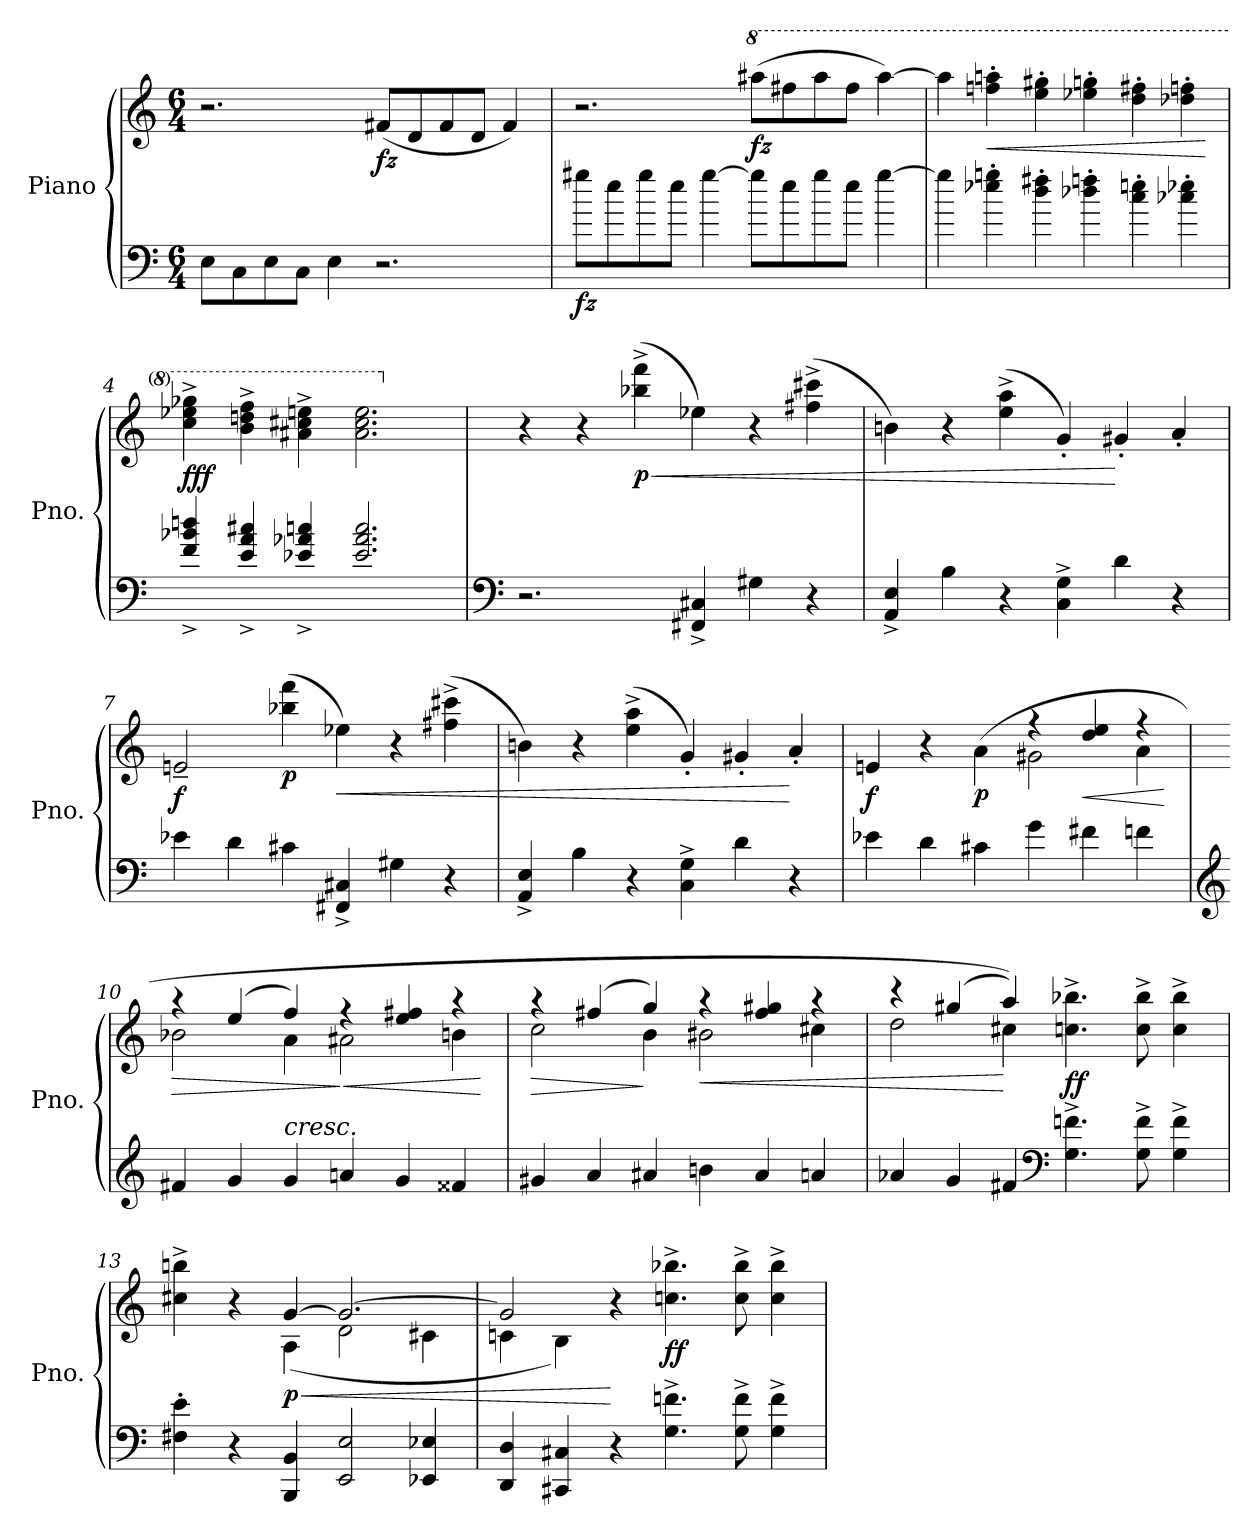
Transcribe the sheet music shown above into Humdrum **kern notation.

**kern	**kern	**dynam
*part1	*part1	*part1
*staff2	*staff1	*staff1/2
*I"Piano	*	*
*I'Pno.	*	*
*clefF4	*clefG2	*
*k[]	*k[]	*
*M6/4	*M6/4	*
*MM300	*MM300	*
=1	=1	=1
!	!	!LO:DY:b=2
!	!	!LO:DY:n=1:b
8E\L	2.r	fz f
8C\	.	.
8E\	.	.
8C\J	.	.
4E\	.	.
!	!	!LO:DY:n=2:b
2.r	(<8f#X/L	fz
.	8d/	.
.	8f#/	.
.	8d/J	.
.	4f#/)	.
=2	=2	=2
!	!	!LO:DY:b=2
8gg#X\L	2.r	fz
8ee\	.	.
8gg#\	.	.
8ee\J	.	.
[4gg#\	.	.
*	*8va	*
!	!	!LO:DY:b
8gg#\L]	(>8aaa#X\L	fz
8ee\	8fff#X\	.
8gg#\	8aaa#\	.
8ee\J	8fff#\J	.
[4gg#\	[4aaa#\)	.
=3	=3	=3
4gg#\]	4aaa#\]	.
!	!	!LO:HP:b
4ee-X\' 4ggn\'	4fffn\' 4aaan\'	<
4dd\' 4ff#X\'	4eee\' 4ggg#X\'	.
4dd-X\' 4ffn\'	4eee-X\' 4gggn\'	.
4cc\' 4een\'	4ddd\' 4fff#X\'	.
4cc-X\' 4ee-X\'	4ddd-X\' 4fffn\'	.
.	.	[
!!LO:LB:g=z
=4	=4	=4
!	!	!LO:DY:b
4f/^ 4b-X/^ 4ddn/^	4ccc\^ 4eee-X\^ 4ggg-X\^	fff
4e/^ 4a/^ 4cc#X/^	4bb\^ 4dddn\^ 4fff\^	.
4e-X/^ 4a-X/^ 4ccn/^	4aa#X\^ 4ccc#X\^ 4eeen\^	.
2.e-/ 2.a-/ 2.cc/	2.aa#\ 2.ccc#\ 2.eee\	.
=5	=5	=5
*clefF4	*	*
*	*X8va	*
2.r	4r	.
.	4r	.
!	!	!LO:HP:b
!	!	!LO:DY:n=1:b
.	(>4bb-X\^ 4fff\^	< p
4FF#X/^ 4C#X/^	4ee-X\)	.
4G#X\	4r	.
4r	(>4ff#X\^ 4ccc#X\^	.
=6	=6	=6
4AA/^ 4E/^	4bn\)	.
4B\	4r	.
4r	(>4ee\^ 4aa\^	.
4C\^ 4G\^	4g'/)	.
4d\	4g#X'/	[
4r	4a'/	.
=7	=7	=7
!	!	!LO:DY:b
4e-X\	2eni~/	f
4d\	.	.
!	!	!LO:DY:b
4c#X\	(>4bb-X\ 4fff\	p
!	!	!LO:HP:b
4FF#X/^ 4C#X/^	4ee-X\)	<
4G#X\	4r	.
4r	(>4ff#X\^ 4ccc#X\^	.
=8	=8	=8
4AA/^ 4E/^	4bn\)	.
4B\	4r	.
4r	(>4ee\^ 4aa\^	.
4C\^ 4G\^	4g'/)	.
4d\	4g#X'/	.
4r	4a'/	[
!!LO:LB:g=z
=9	=9	=9
*	*^	*
!	!	!	!LO:DY:b
4e-X\	4eni/	2.ryy	f
4d\	4r	.	.
!	!	!	!LO:DY:b
4c#X\	(<4a\	.	p
4g\	4r	2g#X\	.
!	!	!	!LO:HP:b
4f#X\	4dd/ 4ee/	.	<
4fn\	4r	4a\	.
*	*v	*v	*
.	.	[
=10	=10	=10
*clefG2	*	*
!	!	!LO:HP:b
*	*^	*
4f#X/	4r	2b-X\	>
4g/	(>4ee/	.	.
!LO:TX:a:i:t=cresc.	!	!	!
4g/	4ff/)	4a\	.
!	!	!	!LO:HP:n=1:b
4an/	4r	2a#X\	] <
4g/	4ee/ 4ff#X/	.	.
4f##X/	4r	4bn\	.
*	*v	*v	*
.	.	[
=11	=11	=11
!	!	!LO:HP:b
*	*^	*
4g#X/	4r	2cc\	>
4a/	(>4ff#X/	.	.
4a#X/	4gg/)	4b\	]
!	!	!	!LO:HP:b
4bn\	4r	2b#X\	<
4a#/	4ff#/ 4gg#X/	.	.
4an/	4r	4cc#X\	.
=12	=12	=12	=12
4a-X/	4r	2dd\	.
4g/	(>4gg#X/	.	.
4f#X/	4aa/)	4cc#X\)	[
*clefF4	*	*	*
!	!	!	!LO:DY:b
4.G\^ 4.fn\^	4.ccn\^ 4.bb-X\^	2.ryy	ff
8G\^ 8f\^	8cc\^ 8bb-\^	.	.
4G\^ 4f\^	4cc\^ 4bb-\^	.	.
=13	=13	=13	=13
4F#X\' 4e\'	4cc#X\^ 4bbn\^	2ryy	.
4r	4r	.	.
!	!	!	!LO:HP:b
!	!	!	!LO:DY:n=1:b
4BBB/ 4BB/	[4g/	(<4A\	< p
2EE/ 2E/	2.g/_	2d\	.
4EE-X/ 4E-X/	.	4c#X\	.
!!LO:LB:g=z	!!
=14	=14	=14	=14
4DD/ 4D/	2g/]	4cn\	.
4CC#X/ 4C#X/	.	4B\)	.
4r	4r	1ryy	[
!	!	!	!LO:DY:b
4.G\^ 4.fn\^	4.ccn\^ 4.bb-X\^	.	ff
8G\^ 8f\^	8cc\^ 8bb-\^	.	.
4G\^ 4f\^	4cc\^ 4bb-\^	.	.
*	*v	*v	*
=	=	=
*-	*-	*-
